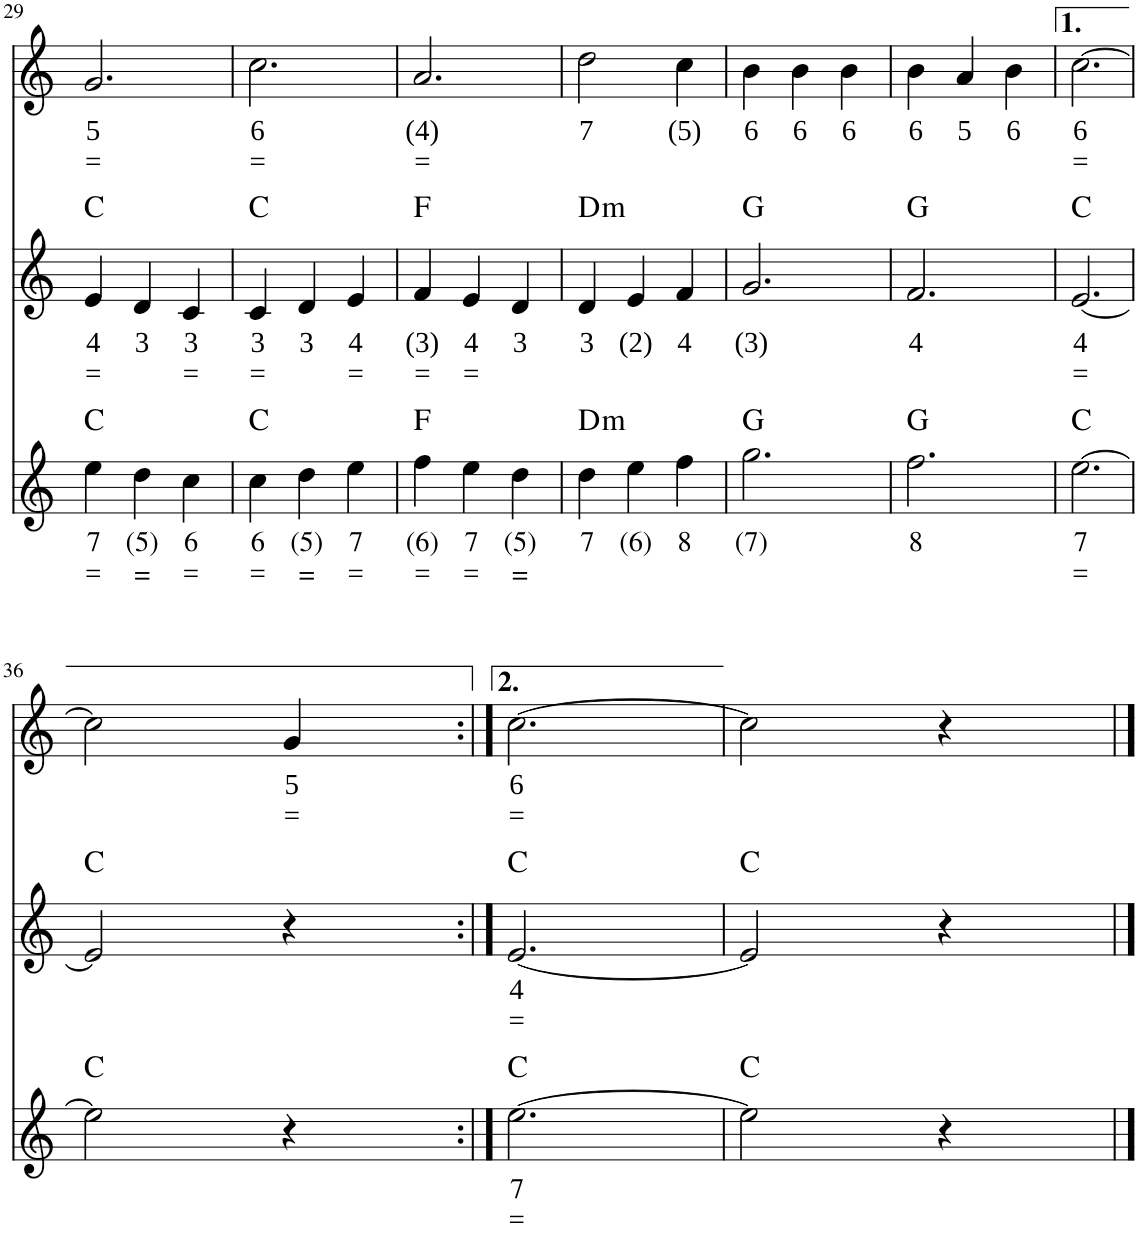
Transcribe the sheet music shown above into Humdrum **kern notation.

**kern	**text	**text	**harte	**kern	**text	**text	**harte	**kern	**text	**text
*part3	*part3	*part3	*part3	*part2	*part2	*part2	*part2	*part1	*part1	*part1
*staff3	*staff3	*staff3	*	*staff2	*staff2	*staff2	*	*staff1	*staff1	*staff1
*I"Stem	*	*	*	*I"Voice	*	*	*	*I"Voice	*	*
!!LO:PB:g=z
*clefG2	*	*	*	*clefG2	*	*	*	*clefG2	*	*
*k[]	*	*	*	*k[]	*	*	*	*k[]	*	*
*M3/4	*	*	*	*M3/4	*	*	*	*M3/4	*	*
=29	=29	=29	=29	=29	=29	=29	=29	=29	=29	=29
!	!LO:LY:b	!LO:LY:b	!	!	!LO:LY:b	!LO:LY:b	!	!	!LO:LY:b	!LO:LY:b
4ee\	7	=	C:maj	4e/	4	=	C:maj	2.g/	5	=
!	!LO:LY:b	!LO:LY:b	!	!	!LO:LY:b	!	!	!	!	!
4dd\	(5)	=	.	4d/	3	.	.	.	.	.
!	!LO:LY:b	!LO:LY:b	!	!	!LO:LY:b	!LO:LY:b	!	!	!	!
4cc\	6	=	.	4c/	3	=	.	.	.	.
=30	=30	=30	=30	=30	=30	=30	=30	=30	=30	=30
!	!LO:LY:b	!LO:LY:b	!	!	!LO:LY:b	!LO:LY:b	!	!	!LO:LY:b	!LO:LY:b
4cc\	6	=	C:maj	4c/	3	=	C:maj	2.cc\	6	=
!	!LO:LY:b	!LO:LY:b	!	!	!LO:LY:b	!	!	!	!	!
4dd\	(5)	=	.	4d/	3	.	.	.	.	.
!	!LO:LY:b	!LO:LY:b	!	!	!LO:LY:b	!LO:LY:b	!	!	!	!
4ee\	7	=	.	4e/	4	=	.	.	.	.
=31	=31	=31	=31	=31	=31	=31	=31	=31	=31	=31
!	!LO:LY:b	!LO:LY:b	!	!	!LO:LY:b	!LO:LY:b	!	!	!LO:LY:b	!LO:LY:b
4ff\	(6)	=	F:maj	4f/	(3)	=	F:maj	2.a/	(4)	=
!	!LO:LY:b	!LO:LY:b	!	!	!LO:LY:b	!LO:LY:b	!	!	!	!
4ee\	7	=	.	4e/	4	=	.	.	.	.
!	!LO:LY:b	!LO:LY:b	!	!	!LO:LY:b	!	!	!	!	!
4dd\	(5)	=	.	4d/	3	.	.	.	.	.
=32	=32	=32	=32	=32	=32	=32	=32	=32	=32	=32
!	!LO:LY:b	!	!LO:H:kt=m	!	!LO:LY:b	!	!LO:H:kt=m	!	!LO:LY:b	!
4dd\	7	.	D:min	4d/	3	.	D:min	2dd\	7	.
!	!LO:LY:b	!	!	!	!LO:LY:b	!	!	!	!	!
4ee\	(6)	.	.	4e/	(2)	.	.	.	.	.
!	!LO:LY:b	!	!	!	!LO:LY:b	!	!	!	!LO:LY:b	!
4ff\	8	.	.	4f/	4	.	.	4cc\	(5)	.
=33	=33	=33	=33	=33	=33	=33	=33	=33	=33	=33
!	!LO:LY:b	!	!	!	!LO:LY:b	!	!	!	!LO:LY:b	!
2.gg\	(7)	.	G:maj	2.g/	(3)	.	G:maj	4b\	6	.
!	!	!	!	!	!	!	!	!	!LO:LY:b	!
.	.	.	.	.	.	.	.	4b\	6	.
!	!	!	!	!	!	!	!	!	!LO:LY:b	!
.	.	.	.	.	.	.	.	4b\	6	.
=34	=34	=34	=34	=34	=34	=34	=34	=34	=34	=34
!	!LO:LY:b	!	!	!	!LO:LY:b	!	!	!	!LO:LY:b	!
2.ff\	8	.	G:maj	2.f/	4	.	G:maj	4b\	6	.
!	!	!	!	!	!	!	!	!	!LO:LY:b	!
.	.	.	.	.	.	.	.	4a/	5	.
!	!	!	!	!	!	!	!	!	!LO:LY:b	!
.	.	.	.	.	.	.	.	4b\	6	.
=35	=35	=35	=35	=35	=35	=35	=35	=35	=35	=35
!	!LO:LY:b	!LO:LY:b	!	!	!LO:LY:b	!LO:LY:b	!	!	!LO:LY:b	!LO:LY:b
[2.ee\	7	=	C:maj	[2.e/	4	=	C:maj	[2.cc\	6	=
!!LO:LB:g=z
=36	=36	=36	=36	=36	=36	=36	=36	=36	=36	=36
2ee\]	.	.	C:maj	2e/]	.	.	C:maj	2cc\]	.	.
!	!	!	!	!	!	!	!	!	!LO:LY:b	!LO:LY:b
4r	.	.	.	4r	.	.	.	4g/	5	=
=37:|!	=37:|!	=37:|!	=37:|!	=37:|!	=37:|!	=37:|!	=37:|!	=37:|!	=37:|!	=37:|!
!	!LO:LY:b	!LO:LY:b	!	!	!LO:LY:b	!LO:LY:b	!	!	!LO:LY:b	!LO:LY:b
[2.ee\	7	=	C:maj	[2.e/	4	=	C:maj	[2.cc\	6	=
=38	=38	=38	=38	=38	=38	=38	=38	=38	=38	=38
2ee\]	.	.	C:maj	2e/]	.	.	C:maj	2cc\]	.	.
4r	.	.	.	4r	.	.	.	4r	.	.
==	==	==	==	==	==	==	==	==	==	==
*-	*-	*-	*-	*-	*-	*-	*-	*-	*-	*-
